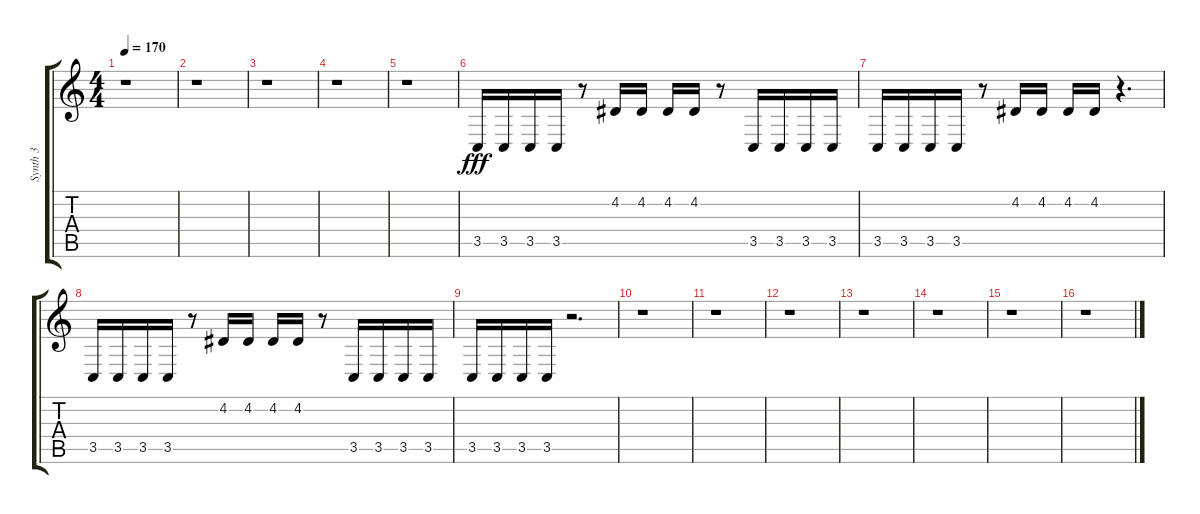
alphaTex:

\track ("Synth 3" "Synth 3") {instrument fx1rain}
\staff {score tabs}
\tuning (E4 B3 G3 D3 A2 E2) {hide}
\ts (4 4)
\tempo 170
\clef g2
\ks c
r.1{dy fff instrument fx1rain} |
r.1 |
r.1 |
r.1 |
r.1 |
3.5.16{volume 16 balance 16 instrument melodictom} 3.5.16 3.5.16 3.5.16 r.8 4.2.16{volume 16 balance 16 instrument melodictom} 4.2.16 4.2.16 4.2.16 r.8 3.5.16{volume 16 balance 16 instrument melodictom} 3.5.16 3.5.16 3.5.16 |
3.5.16{volume 16 balance 16 instrument melodictom} 3.5.16 3.5.16 3.5.16 r.8 4.2.16{volume 16 balance 16 instrument melodictom} 4.2.16 4.2.16 4.2.16 r.4{d} |
3.5.16{volume 16 balance 16 instrument melodictom} 3.5.16 3.5.16 3.5.16 r.8 4.2.16{volume 16 balance 16 instrument melodictom} 4.2.16 4.2.16 4.2.16 r.8 3.5.16{volume 16 balance 16 instrument melodictom} 3.5.16 3.5.16 3.5.16 |
3.5.16{volume 16 balance 16 instrument melodictom} 3.5.16 3.5.16 3.5.16 r.2{d} |
r.1{volume 12 balance 8 instrument fx1rain} |
r.1 |
r.1 |
r.1 |
r.1 |
r.1 |
r.1
